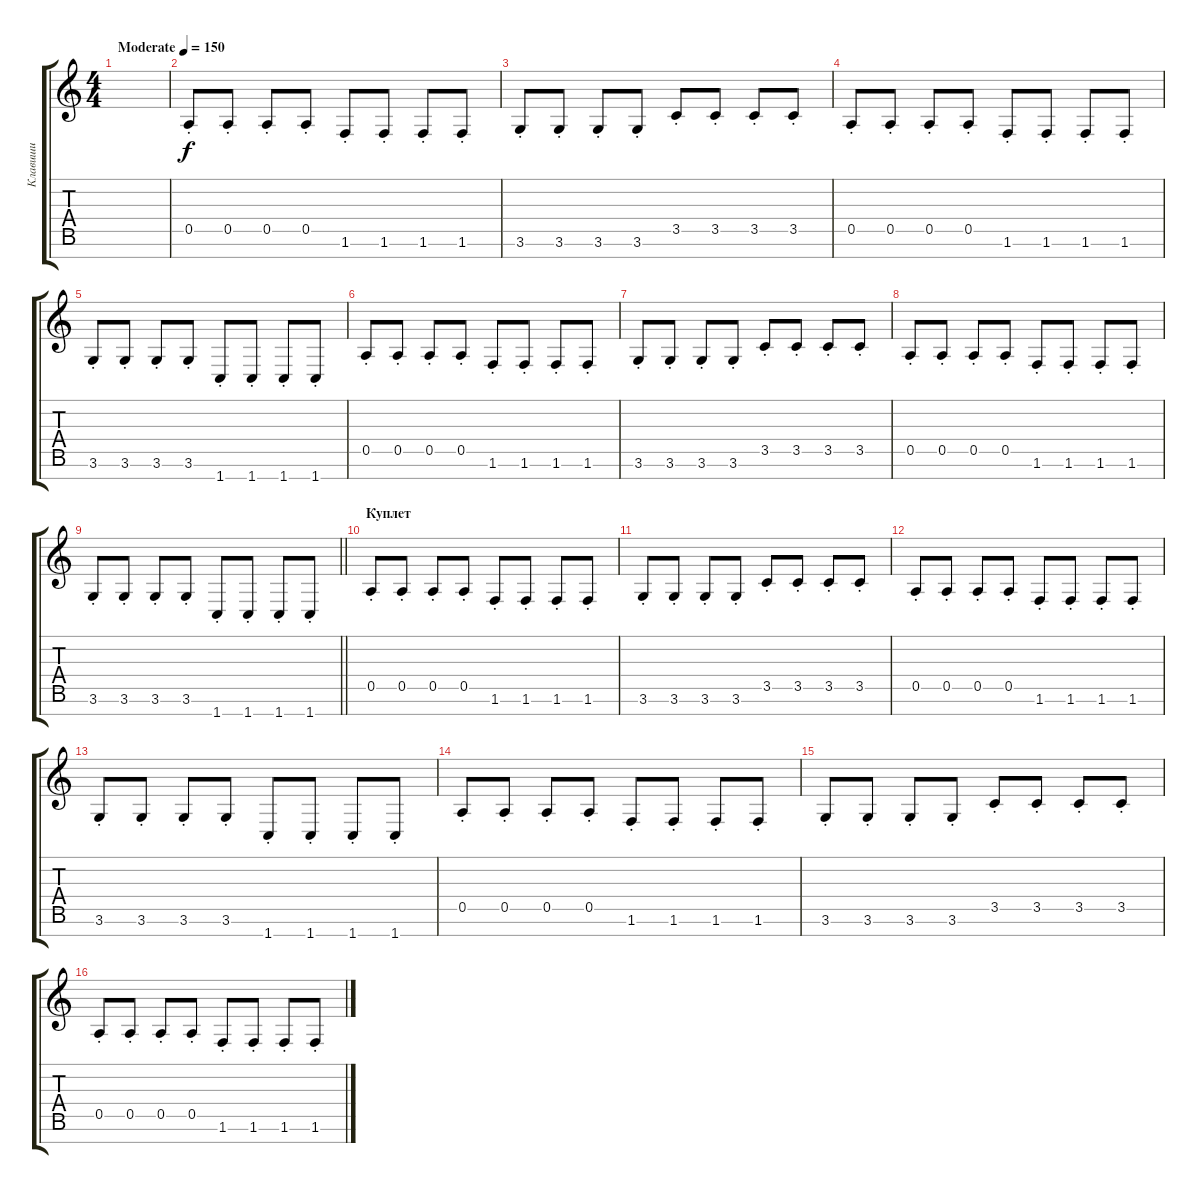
\track ("Клавиши" "Клавиши") {instrument synthbass1}
\staff {score tabs}
\tuning (E4 B3 G3 D3 A2 E2 B1) {hide}
\ts (4 4)
\tempo (150 "Moderate")
\clef g2
\ks c
|
0.5{st}.8 0.5{st}.8 0.5{st}.8 0.5{st}.8 1.6{st}.8 1.6{st}.8 1.6{st}.8 1.6{st}.8 |
3.6{st}.8 3.6{st}.8 3.6{st}.8 3.6{st}.8 3.5{st}.8 3.5{st}.8 3.5{st}.8 3.5{st}.8 |
0.5{st}.8 0.5{st}.8 0.5{st}.8 0.5{st}.8 1.6{st}.8 1.6{st}.8 1.6{st}.8 1.6{st}.8 |
3.6{st}.8 3.6{st}.8 3.6{st}.8 3.6{st}.8 1.7{st}.8 1.7{st}.8 1.7{st}.8 1.7{st}.8 |
0.5{st}.8 0.5{st}.8 0.5{st}.8 0.5{st}.8 1.6{st}.8 1.6{st}.8 1.6{st}.8 1.6{st}.8 |
3.6{st}.8 3.6{st}.8 3.6{st}.8 3.6{st}.8 3.5{st}.8 3.5{st}.8 3.5{st}.8 3.5{st}.8 |
0.5{st}.8 0.5{st}.8 0.5{st}.8 0.5{st}.8 1.6{st}.8 1.6{st}.8 1.6{st}.8 1.6{st}.8 |
\barLineRight lightlight
3.6{st}.8 3.6{st}.8 3.6{st}.8 3.6{st}.8 1.7{st}.8 1.7{st}.8 1.7{st}.8 1.7{st}.8 |
\section ("" "Куплет")
0.5{st}.8 0.5{st}.8 0.5{st}.8 0.5{st}.8 1.6{st}.8 1.6{st}.8 1.6{st}.8 1.6{st}.8 |
3.6{st}.8 3.6{st}.8 3.6{st}.8 3.6{st}.8 3.5{st}.8 3.5{st}.8 3.5{st}.8 3.5{st}.8 |
0.5{st}.8 0.5{st}.8 0.5{st}.8 0.5{st}.8 1.6{st}.8 1.6{st}.8 1.6{st}.8 1.6{st}.8 |
3.6{st}.8 3.6{st}.8 3.6{st}.8 3.6{st}.8 1.7{st}.8 1.7{st}.8 1.7{st}.8 1.7{st}.8 |
0.5{st}.8 0.5{st}.8 0.5{st}.8 0.5{st}.8 1.6{st}.8 1.6{st}.8 1.6{st}.8 1.6{st}.8 |
3.6{st}.8 3.6{st}.8 3.6{st}.8 3.6{st}.8 3.5{st}.8 3.5{st}.8 3.5{st}.8 3.5{st}.8 |
0.5{st}.8 0.5{st}.8 0.5{st}.8 0.5{st}.8 1.6{st}.8 1.6{st}.8 1.6{st}.8 1.6{st}.8
